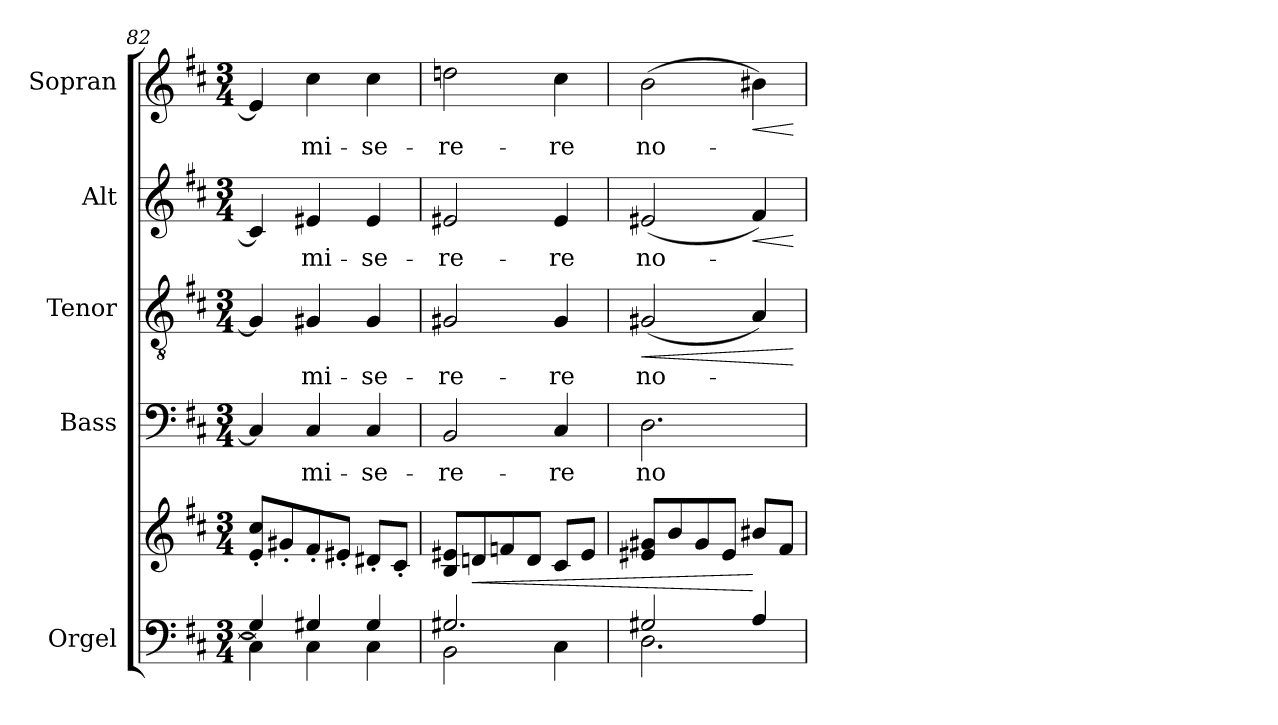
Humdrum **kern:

**kern	**kern	**dynam	**kern	**text	**kern	**text	**dynam	**kern	**text	**dynam	**kern	**text	**dynam
*part5	*part5	*part5	*part4	*part4	*part3	*part3	*part3	*part2	*part2	*part2	*part1	*part1	*part1
*staff6	*staff5	*staff5/6	*staff4	*staff4	*staff3	*staff3	*staff3	*staff2	*staff2	*staff2	*staff1	*staff1	*staff1
*I"Orgel	*	*	*I"Bass	*	*I"Tenor	*	*	*I"Alt	*	*	*I"Sopran	*	*
*I'Org.	*	*	*I'B.	*	*I'T.	*	*	*I'A.	*	*	*I'S.	*	*
*clefF4	*clefG2	*	*clefF4	*	*clefGv2	*	*	*clefG2	*	*	*clefG2	*	*
*k[f#c#]	*k[f#c#]	*	*k[f#c#]	*	*k[f#c#]	*	*	*k[f#c#]	*	*	*k[f#c#]	*	*
*D:	*D:	*	*D:	*	*D:	*	*	*D:	*	*	*D:	*	*
*M3/4	*M3/4	*	*M3/4	*	*M3/4	*	*	*M3/4	*	*	*M3/4	*	*
=82	=82	=82	=82	=82	=82	=82	=82	=82	=82	=82	=82	=82	=82
*^	*	*	*	*	*	*	*	*	*	*	*	*	*
4G#/]	4C#\]	8e/'< 8cc#/'<L	.	4C#/]	.	4G#/]	.	.	4c#/]	.	.	4e#/]	.	.
.	.	8g#X'</	.	.	.	.	.	.	.	.	.	.	.	.
!	!	!	!	!	!LO:LY:b	!	!LO:LY:b	!	!	!LO:LY:b	!	!	!LO:LY:b	!
4G#X/	4C#\	8f#'</	.	4C#/	mi-	4G#X/	mi-	.	4e#X/	mi-	.	4cc#\	mi-	.
.	.	8e#X'</J	.	.	.	.	.	.	.	.	.	.	.	.
!	!	!	!	!	!LO:LY:b	!	!LO:LY:b	!	!	!LO:LY:b	!	!	!LO:LY:b	!
4G#/	4C#\	8d#X'</L	.	4C#/	-se-	4G#/	-se-	.	4e#/	-se-	.	4cc#\	-se-	.
.	.	8c#'</J	.	.	.	.	.	.	.	.	.	.	.	.
!!LO:PB:g=z
=83	=83	=83	=83	=83	=83	=83	=83	=83	=83	=83	=83	=83	=83	=83
!	!	!	!	!	!LO:LY:b	!	!LO:LY:b	!	!	!LO:LY:b	!	!	!LO:LY:b	!
2.G#X/	2BB\	8B/ 8e#X/L	.	2BB/	-re-	2G#X/	-re-	.	2e#X/	-re-	.	2ddn\	-re-	.
!	!	!	!LO:HP:b	!	!	!	!	!	!	!	!	!	!	!
.	.	8dn/	<	.	.	.	.	.	.	.	.	.	.	.
.	.	8fn/	.	.	.	.	.	.	.	.	.	.	.	.
.	.	8d/J	.	.	.	.	.	.	.	.	.	.	.	.
!	!	!	!	!	!LO:LY:b	!	!LO:LY:b	!	!	!LO:LY:b	!	!	!LO:LY:b	!
.	4C#\	8c#/L	.	4C#/	-re	4G#/	-re	.	4e#/	-re	.	4cc#\	-re	.
.	.	8e#/J	.	.	.	.	.	.	.	.	.	.	.	.
=84	=84	=84	=84	=84	=84	=84	=84	=84	=84	=84	=84	=84	=84	=84
!	!	!	!	!	!LO:LY:b	!	!LO:LY:b	!LO:HP:b	!	!LO:LY:b	!	!	!LO:LY:b	!
2G#X/	2.D\	8e#X/ 8g#X/L	.	2.D\	no-	(<2G#X/	no-	<	(<2e#X/	no-	.	(>2b\	no-	.
.	.	8b/	.	.	.	.	.	.	.	.	.	.	.	.
.	.	8g#/	.	.	.	.	.	.	.	.	.	.	.	.
.	.	8e#/J	.	.	.	.	.	.	.	.	.	.	.	.
!	!	!	!	!	!	!	!	!	!	!	!LO:HP:b	!	!	!LO:HP:b
4A/	.	8b#X/L	[	.	.	4A/)	.	.	4f#/)	.	<	4b#X\)	.	<
.	.	8f#/J	.	.	.	.	.	.	.	.	.	.	.	.
*v	*v	*	*	*	*	*	*	*	*	*	*	*	*	*
.	.	.	.	.	.	.	[	.	.	[	.	.	[
=	=	=	=	=	=	=	=	=	=	=	=	=	=
*-	*-	*-	*-	*-	*-	*-	*-	*-	*-	*-	*-	*-	*-
